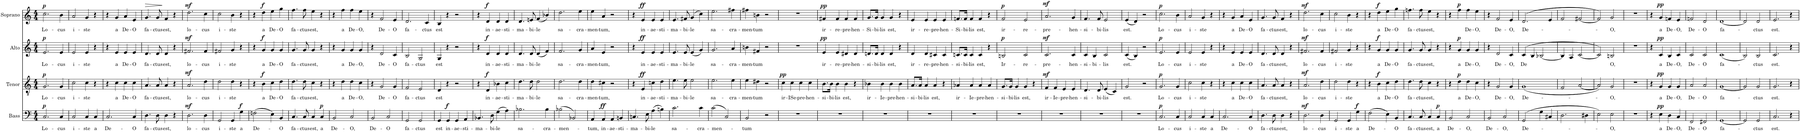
**kern	**text	**dynam	**kern	**text	**dynam	**kern	**text	**dynam	**kern	**text	**dynam
*part4	*part4	*part4	*part3	*part3	*part3	*part2	*part2	*part2	*part1	*part1	*part1
*staff4	*staff4	*staff4	*staff3	*staff3	*staff3	*staff2	*staff2	*staff2	*staff1	*staff1	*staff1
*I"Bass	*	*	*I"Tenor	*	*	*I"Alto	*	*	*I"Soprano	*	*
*clefF4	*	*	*clefGv2	*	*	*clefG2	*	*	*clefG2	*	*
*k[]	*	*	*k[]	*	*	*k[]	*	*	*k[]	*	*
*M4/4	*	*	*M4/4	*	*	*M4/4	*	*	*M4/4	*	*
=1	=1	=1	=1	=1	=1	=1	=1	=1	=1	=1	=1
!	!LO:LY:b	!LO:DY:a	!	!LO:LY:b	!LO:DY:a	!	!LO:LY:b	!LO:DY:a	!	!LO:LY:b	!LO:DY:a
2.C/	Lo-	p	2.G/	Lo-	p	2.e/	Lo-	p	2.cc\	Lo-	p
!	!LO:LY:b	!	!	!LO:LY:b	!	!	!LO:LY:b	!	!	!LO:LY:b	!
4C/	-cus	.	4G/	-cus	.	4e/	-cus	.	4b\	-cus	.
=2	=2	=2	=2	=2	=2	=2	=2	=2	=2	=2	=2
!	!LO:LY:b	!	!	!LO:LY:b	!	!	!LO:LY:b	!	!	!LO:LY:b	!
2C/	i-	.	2c\	i-	.	2e/	i-	.	2a/	i-	.
!	!LO:LY:b	!	!	!LO:LY:b	!	!	!LO:LY:b	!	!	!LO:LY:b	!
4C/	-ste	.	4c\	-ste	.	4e/	-ste	.	4g/	-ste	.
!	!LO:LY:b	!	!	!	!	!	!	!	!	!	!
4C/	a	.	4r	.	.	4r	.	.	4r	.	.
=3	=3	=3	=3	=3	=3	=3	=3	=3	=3	=3	=3
!	!LO:LY:b	!	!	!	!	!	!	!	!	!	!
2.C/	De-	.	4r	.	.	4r	.	.	4r	.	.
!	!	!	!	!LO:LY:b	!	!	!LO:LY:b	!	!	!LO:LY:b	!
.	.	.	4c\	a	.	4e/	a	.	4g/	a	.
!	!	!	!	!LO:LY:b	!	!	!LO:LY:b	!	!	!LO:LY:b	!
.	.	.	4c\	De-	.	4e/	De-	.	4a/	De-	.
!	!LO:LY:b	!	!	!LO:LY:b	!	!	!LO:LY:b	!	!	!LO:LY:b	!
4C/	-O	.	4c\	-O	.	4e/	-O	.	4e/	-O	.
=4	=4	=4	=4	=4	=4	=4	=4	=4	=4	=4	=4
!	!LO:LY:b	!	!	!LO:LY:b	!	!	!LO:LY:b	!	!	!LO:LY:b	!LO:HP:b
4.D\	fa-	.	4.A/	fa-	.	4.d/	fa-	.	4.g/	fa-	>
!	!LO:LY:b	!	!	!LO:LY:b	!	!	!LO:LY:b	!	!	!LO:LY:b	!
8D\	-ctus	.	8A/	-ctus	.	8d/	-ctus	.	8g/	-ctus	.
!	!LO:LY:b	!	!	!LO:LY:b	!	!	!LO:LY:b	!	!	!LO:LY:b	!
4D\	est,	.	4A/	est,	.	4d/	est,	.	4f/	est,	]
4r	.	.	4r	.	.	4r	.	.	4r	.	.
=5	=5	=5	=5	=5	=5	=5	=5	=5	=5	=5	=5
!	!LO:LY:b	!LO:DY:a	!	!LO:LY:b	!LO:DY:a	!	!LO:LY:b	!LO:DY:a	!	!LO:LY:b	!LO:DY:a
2.D\	lo-	mf	2.A/	lo-	mf	2.f#X/	lo-	mf	2.dd\	lo-	mf
!	!LO:LY:b	!	!	!LO:LY:b	!	!	!LO:LY:b	!	!	!LO:LY:b	!
4D\	-cus	.	4d\	-cus	.	4f#/	-cus	.	4cc\	-cus	.
=6	=6	=6	=6	=6	=6	=6	=6	=6	=6	=6	=6
!	!LO:LY:b	!	!	!LO:LY:b	!	!	!LO:LY:b	!	!	!LO:LY:b	!
2GG/	i-	.	2d\	i-	.	2f#X/	i-	.	2cc\	i-	.
!	!LO:LY:b	!	!	!LO:LY:b	!	!	!LO:LY:b	!	!	!LO:LY:b	!
4GG/	-ste	.	4d\	-ste	.	4g/	-ste	.	4b\	-ste	.
!	!LO:LY:b	!LO:DY:a	!	!	!	!	!	!	!	!	!
4G\	a	f	4r	.	.	4r	.	.	4r	.	.
=7	=7	=7	=7	=7	=7	=7	=7	=7	=7	=7	=7
!	!LO:LY:b	!	!	!	!	!	!	!	!	!	!
(>2Fn\	De-	.	4r	.	.	4r	.	.	4r	.	.
!	!	!	!	!LO:LY:b	!LO:DY:a	!	!LO:LY:b	!LO:DY:a	!	!LO:LY:b	!LO:DY:a
.	.	.	4B\	a	f	4g/	a	f	4dd\	a	f
!	!	!	!	!LO:LY:b	!	!	!LO:LY:b	!	!	!LO:LY:b	!
4E\)	.	.	4c\	De-	.	4g/	De-	.	4ee\	De-	.
!	!LO:LY:b	!	!	!LO:LY:b	!	!	!LO:LY:b	!	!	!LO:LY:b	!
4BB/	O	.	4d\	-O	.	4g/	-O	.	4gg\	-O	.
=8	=8	=8	=8	=8	=8	=8	=8	=8	=8	=8	=8
!	!LO:LY:b	!	!	!LO:LY:b	!	!	!LO:LY:b	!	!	!LO:LY:b	!
4.C/	fa-	.	4.d\	fa-	.	4.g/	fa-	.	4.ff\	fa-	.
!	!LO:LY:b	!	!	!LO:LY:b	!	!	!LO:LY:b	!	!	!LO:LY:b	!
8C/	-ctus	.	8d\	-ctus	.	8g/	-ctus	.	8ff\	-ctus	.
!	!LO:LY:b	!	!	!LO:LY:b	!	!	!LO:LY:b	!	!	!LO:LY:b	!
4C/	est,	.	4c\	est,	.	4g/	est,	.	4ee\	est,	.
!	!LO:LY:b	!LO:DY:a	!	!	!	!	!	!	!	!	!
4C/	a	p	4r	.	.	4r	.	.	4r	.	.
=9	=9	=9	=9	=9	=9	=9	=9	=9	=9	=9	=9
!	!LO:LY:b	!	!	!	!	!	!	!	!	!	!
2BB/	De-	.	4r	.	.	4r	.	.	4r	.	.
!	!	!	!	!LO:LY:b	!	!	!LO:LY:b	!	!	!LO:LY:b	!
.	.	.	4d\	a	.	4g/	a	.	4ff\	a	.
!	!LO:LY:b	!	!	!LO:LY:b	!	!	!LO:LY:b	!	!	!LO:LY:b	!
2C/	-O,	.	4d\	De-	.	4g/	De-	.	4ff\	De-	.
!	!	!	!	!LO:LY:b	!	!	!LO:LY:b	!	!	!LO:LY:b	!
.	.	.	4c\	-O,	.	4g/	-O,	.	4ee\	-O,	.
=10	=10	=10	=10	=10	=10	=10	=10	=10	=10	=10	=10
!	!LO:LY:b	!	!	!	!	!	!	!	!	!	!
2BB/	De-	.	4r	.	.	4r	.	.	4r	.	.
!	!	!	!	!LO:LY:b	!	!	!LO:LY:b	!	!	!LO:LY:b	!
.	.	.	2G/	De-	.	2d/	De-	.	2f/	De-	.
!	!LO:LY:b	!	!	!	!	!	!	!	!	!	!
2C/	-O	.	.	.	.	.	.	.	.	.	.
!	!	!	!	!LO:LY:b	!	!	!LO:LY:b	!	!	!LO:LY:b	!
.	.	.	4G/	-O	.	4c/	-O	.	4e/	-O	.
=11	=11	=11	=11	=11	=11	=11	=11	=11	=11	=11	=11
!	!LO:LY:b	!	!	!LO:LY:b	!	!	!LO:LY:b	!	!	!LO:LY:b	!
2GG/	fa-	.	2F/	fa-	.	2B/	fa-	.	2.d/	fa-	.
!	!LO:LY:b	!	!	!LO:LY:b	!	!	!LO:LY:b	!	!	!	!
2GG/	-ctus	.	2E/	-ctus	.	2G/	-ctus	.	.	.	.
!	!	!	!	!	!	!	!	!	!	!LO:LY:b	!
.	.	.	.	.	.	.	.	.	4c/	-ctus	.
=12	=12	=12	=12	=12	=12	=12	=12	=12	=12	=12	=12
!	!LO:LY:b	!	!	!LO:LY:b	!	!	!LO:LY:b	!	!	!LO:LY:b	!
4GG/	est	.	4D/	est	.	4G/	est	.	4B/	est	.
!	!LO:LY:b	!LO:DY:a	!	!	!	!	!	!	!	!	!
4GG/	in-	f	4r	.	.	4r	.	.	4r	.	.
!	!LO:LY:b	!	!	!	!	!	!	!	!	!	!
4GG/	-ae-	.	2r	.	.	2r	.	.	2r	.	.
!	!LO:LY:b	!	!	!	!	!	!	!	!	!	!
4AA/	-sti-	.	.	.	.	.	.	.	.	.	.
=13	=13	=13	=13	=13	=13	=13	=13	=13	=13	=13	=13
!	!LO:LY:b	!	!	!	!	!	!	!	!	!	!
4.BB-X/	-ma-	.	4r	.	.	4r	.	.	4r	.	.
!	!	!	!	!LO:LY:b	!LO:DY:a	!	!LO:LY:b	!LO:DY:a	!	!LO:LY:b	!LO:DY:a
.	.	.	4D/	in-	f	4d/	in-	f	4d/	in-	f
!	!LO:LY:b	!	!	!	!	!	!	!	!	!	!
8D\	-bi-	.	.	.	.	.	.	.	.	.	.
!	!LO:LY:b	!	!	!LO:LY:b	!	!	!LO:LY:b	!	!	!LO:LY:b	!
(>4G\	-le	.	4B-X\	-ae-	.	4d/	-ae-	.	4d/	-ae-	.
!	!	!	!	!LO:LY:b	!	!	!LO:LY:b	!	!	!LO:LY:b	!
4A\)	.	.	4c\	-sti-	.	4d/	-sti-	.	4d/	-sti-	.
=14	=14	=14	=14	=14	=14	=14	=14	=14	=14	=14	=14
!	!LO:LY:b	!	!	!LO:LY:b	!	!	!LO:LY:b	!	!	!LO:LY:b	!
2.B-X\	sa-	.	4.d\	-ma-	.	4.d/	-ma-	.	4.d/	-ma-	.
!	!	!	!	!LO:LY:b	!	!	!LO:LY:b	!	!	!LO:LY:b	!
.	.	.	8d\	-bi-	.	8d/	-bi-	.	8en/	-bi-	.
!	!	!	!	!LO:LY:b	!	!	!LO:LY:b	!	!	!LO:LY:b	!
.	.	.	2d\	-le	.	(<4d/	-le	.	(<4f/	-le	.
!	!LO:LY:b	!	!	!	!	!	!	!	!	!	!
4B-\	-cra-	.	.	.	.	4f/)	.	.	4b-X/)	.	.
=15	=15	=15	=15	=15	=15	=15	=15	=15	=15	=15	=15
!	!LO:LY:b	!	!	!LO:LY:b	!	!	!LO:LY:b	!	!	!LO:LY:b	!
(>2B-X\	-men-	.	2.d\	sa-	.	2.f/	sa-	.	2.dd\	sa-	.
2BB-X/)	.	.	.	.	.	.	.	.	.	.	.
!	!	!	!	!LO:LY:b	!	!	!LO:LY:b	!	!	!LO:LY:b	!
.	.	.	4d\	-cra-	.	4g/	-cra-	.	4ee\	-cra-	.
=16	=16	=16	=16	=16	=16	=16	=16	=16	=16	=16	=16
!	!LO:LY:b	!	!	!LO:LY:b	!	!	!LO:LY:b	!	!	!LO:LY:b	!
4AA/	tum,	.	4d\	-men-	.	4a/	-men-	.	4ee\	-men-	.
!	!LO:LY:b	!LO:DY:a	!	!LO:LY:b	!	!	!LO:LY:b	!	!	!LO:LY:b	!
4AA/	in-	ff	4c#X\	-tum,	.	4e/	-tum,	.	4a/	-tum,	.
!	!LO:LY:b	!	!	!	!	!	!	!	!	!	!
4AA/	-ae-	.	2r	.	.	2r	.	.	2r	.	.
!	!LO:LY:b	!	!	!	!	!	!	!	!	!	!
4BBn/	-sti-	.	.	.	.	.	.	.	.	.	.
=17	=17	=17	=17	=17	=17	=17	=17	=17	=17	=17	=17
!	!LO:LY:b	!	!	!	!	!	!	!	!	!	!
4.Cn/	-ma-	.	4r	.	.	4r	.	.	4r	.	.
!	!	!	!	!LO:LY:b	!LO:DY:a	!	!LO:LY:b	!LO:DY:a	!	!LO:LY:b	!LO:DY:a
.	.	.	4E/	in-	ff	4e/	in-	ff	4e/	in-	ff
!	!LO:LY:b	!	!	!	!	!	!	!	!	!	!
8E\	-bi-	.	.	.	.	.	.	.	.	.	.
!	!LO:LY:b	!	!	!LO:LY:b	!	!	!LO:LY:b	!	!	!LO:LY:b	!
(>4A\	-le	.	4cn\	-ae-	.	4e/	-ae-	.	4e/	-ae-	.
!	!	!	!	!LO:LY:b	!	!	!LO:LY:b	!	!	!LO:LY:b	!
4Bn\)	.	.	4d\	-sti-	.	4e/	-sti-	.	4e/	-sti-	.
=18	=18	=18	=18	=18	=18	=18	=18	=18	=18	=18	=18
!	!LO:LY:b	!	!	!LO:LY:b	!	!	!LO:LY:b	!	!	!LO:LY:b	!
2.c\	sa-	.	4.e\	-ma-	.	4.e/	-ma-	.	4.e/	-ma-	.
!	!	!	!	!LO:LY:b	!	!	!LO:LY:b	!	!	!LO:LY:b	!
.	.	.	8e\	-bi-	.	8e/	-bi-	.	8f#X/	-bi-	.
!	!	!	!	!LO:LY:b	!	!	!LO:LY:b	!	!	!LO:LY:b	!
.	.	.	2e\	-le	.	(<4e/	-le	.	(>4g/	-le	.
!	!LO:LY:b	!	!	!	!	!	!	!	!	!	!
4c\	-cra-	.	.	.	.	4g/)	.	.	4cc\)	.	.
=19	=19	=19	=19	=19	=19	=19	=19	=19	=19	=19	=19
!	!LO:LY:b	!	!	!LO:LY:b	!	!	!LO:LY:b	!	!	!LO:LY:b	!
(>2c\	-men-	.	2.e\	sa-	.	2.g/	sa-	.	2.ee\	sa-	.
2C/)	.	.	.	.	.	.	.	.	.	.	.
!	!	!	!	!LO:LY:b	!	!	!LO:LY:b	!	!	!LO:LY:b	!
.	.	.	4e\	-cra-	.	4a/	-cra-	.	4ff#X\	-cra-	.
=20	=20	=20	=20	=20	=20	=20	=20	=20	=20	=20	=20
!	!LO:LY:b	!	!	!LO:LY:b	!	!	!LO:LY:b	!	!	!LO:LY:b	!
2BB/	tum	.	4e\	-men-	.	4bn\	-men-	.	4ff#X\	-men-	.
!	!	!	!	!LO:LY:b	!	!	!LO:LY:b	!	!	!LO:LY:b	!
.	.	.	4d#X\	-tum	.	4f#X/	-tum	.	4bn\	-tum	.
2r	.	.	2r	.	.	2r	.	.	2r	.	.
=21	=21	=21	=21	=21	=21	=21	=21	=21	=21	=21	=21
!	!	!	!	!LO:LY:b	!LO:DY:a	!	!	!	!	!	!
1r	.	.	4c\	ir-	pp	1r	.	.	1r	.	.
!	!	!	!	!LO:LY:b	!	!	!	!	!	!	!
.	.	.	4c\	-ISe-	.	.	.	.	.	.	.
!	!	!	!	!LO:LY:b	!	!	!	!	!	!	!
.	.	.	4c\	-pre-	.	.	.	.	.	.	.
!	!	!	!	!LO:LY:b	!	!	!	!	!	!	!
.	.	.	4c\	-hen-	.	.	.	.	.	.	.
=22	=22	=22	=22	=22	=22	=22	=22	=22	=22	=22	=22
!	!	!	!	!LO:LY:b	!	!	!LO:LY:b	!LO:DY:a	!	!LO:LY:b	!LO:DY:a
1r	.	.	8.B\L	-si-	.	4e/	ir-	pp	4f#X/	ir-	pp
!	!	!	!	!LO:LY:b	!	!	!	!	!	!	!
.	.	.	16B\Jk	-bi-	.	.	.	.	.	.	.
!	!	!	!	!LO:LY:b	!	!	!LO:LY:b	!	!	!LO:LY:b	!
.	.	.	4B\	-lis	.	4e/	-re-	.	4f#/	-re-	.
!	!	!	!	!LO:LY:b	!	!	!LO:LY:b	!	!	!LO:LY:b	!
.	.	.	4B\	est,	.	4d#X/	-pre-	.	4f#/	-pre-	.
!	!	!	!	!	!	!	!LO:LY:b	!	!	!LO:LY:b	!
.	.	.	4r	.	.	4d#/	-hen-	.	4f#/	-hen-	.
=23	=23	=23	=23	=23	=23	=23	=23	=23	=23	=23	=23
!	!	!	!	!LO:LY:b	!	!	!LO:LY:b	!	!	!LO:LY:b	!
1r	.	.	4B-X\	ir-	.	8.dn/L	-si-	.	8.g/L	-Si-	.
!	!	!	!	!	!	!	!LO:LY:b	!	!	!LO:LY:b	!
.	.	.	.	.	.	16d/Jk	-bi-	.	16g/Jk	-bi-	.
!	!	!	!	!LO:LY:b	!	!	!LO:LY:b	!	!	!LO:LY:b	!
.	.	.	4B-\	-Ie-	.	4d/	-lis	.	4g/	-lis	.
!	!	!	!	!LO:LY:b	!	!	!LO:LY:b	!	!	!LO:LY:b	!
.	.	.	4B-\	-pre-	.	4d/	est,	.	4g/	est,	.
!	!	!	!	!LO:LY:b	!	!	!	!	!	!	!
.	.	.	4B-\	-hen-	.	4r	.	.	4r	.	.
=24	=24	=24	=24	=24	=24	=24	=24	=24	=24	=24	=24
!	!	!	!	!LO:LY:b	!	!	!LO:LY:b	!	!	!LO:LY:b	!
1r	.	.	8.A/L	-si-	.	4d/	ir-	.	4e/	ir-	.
!	!	!	!	!LO:LY:b	!	!	!	!	!	!	!
.	.	.	16A/Jk	-bi-	.	.	.	.	.	.	.
!	!	!	!	!LO:LY:b	!	!	!LO:LY:b	!	!	!LO:LY:b	!
.	.	.	4A/	-lis	.	4d/	-re-	.	4e/	-re-	.
!	!	!	!	!LO:LY:b	!	!	!LO:LY:b	!	!	!LO:LY:b	!
.	.	.	4A/	est,	.	4c#X/	-pre-	.	4e/	-pre-	.
!	!	!	!	!	!	!	!LO:LY:b	!	!	!LO:LY:b	!
.	.	.	4r	.	.	4c#/	-hen-	.	4e/	-hen-	.
=25	=25	=25	=25	=25	=25	=25	=25	=25	=25	=25	=25
!	!	!	!	!LO:LY:b	!	!	!LO:LY:b	!	!	!LO:LY:b	!
1r	.	.	4A-X/	ir-	.	8.cn/L	-si-	.	8.fn/L	-Si-	.
!	!	!	!	!	!	!	!LO:LY:b	!	!	!LO:LY:b	!
.	.	.	.	.	.	16c/Jk	-bi-	.	16f/Jk	-bi-	.
!	!	!	!	!LO:LY:b	!	!	!LO:LY:b	!	!	!LO:LY:b	!
.	.	.	4A-/	-Ie-	.	4c/	-lis	.	4f/	-lis	.
!	!	!	!	!LO:LY:b	!	!	!LO:LY:b	!	!	!LO:LY:b	!
.	.	.	4A-/	-pre-	.	4c/	est,	.	4f/	est,	.
!	!	!	!	!LO:LY:b	!	!	!	!	!	!	!
.	.	.	4A-/	-hen-	.	4r	.	.	4r	.	.
=26	=26	=26	=26	=26	=26	=26	=26	=26	=26	=26	=26
!	!	!	!	!LO:LY:b	!	!	!LO:LY:b	!LO:DY:a	!	!LO:LY:b	!LO:DY:a
1r	.	.	8.G/L	-si-	.	2Bn/	Ir-	p	2f/	ir-	p
!	!	!	!	!LO:LY:b	!	!	!	!	!	!	!
.	.	.	16G/Jk	-bi-	.	.	.	.	.	.	.
!	!	!	!	!LO:LY:b	!	!	!	!	!	!	!
.	.	.	4G/	-lis	.	.	.	.	.	.	.
!	!	!	!	!LO:LY:b	!	!	!LO:LY:b	!	!	!LO:LY:b	!
.	.	.	4G/	est,	.	2c/	-re-	.	2e/	-re-	.
.	.	.	4r	.	.	.	.	.	.	.	.
=27	=27	=27	=27	=27	=27	=27	=27	=27	=27	=27	=27
!	!	!	!	!LO:LY:b	!LO:DY:a	!	!LO:LY:b	!LO:DY:a	!	!LO:LY:b	!LO:DY:a
1r	.	.	4F/	ir-	mf	2.c/	-pre-	mf	2.a/	-pre-	mf
!	!	!	!	!LO:LY:b	!	!	!	!	!	!	!
.	.	.	4F/	-Ie-	.	.	.	.	.	.	.
!	!	!	!	!LO:LY:b	!	!	!	!	!	!	!
.	.	.	4E/	-pre-	.	.	.	.	.	.	.
!	!	!	!	!LO:LY:b	!	!	!LO:LY:b	!	!	!LO:LY:b	!
.	.	.	4E/	-hen-	.	4c/	-hen-	.	4g/	-hen-	.
=28	=28	=28	=28	=28	=28	=28	=28	=28	=28	=28	=28
!	!	!	!	!LO:LY:b	!	!	!LO:LY:b	!	!	!LO:LY:b	!
1r	.	.	4.D/	-si-	.	4c/	-si-	.	4.f/	-si-	.
!	!	!	!	!	!	!	!LO:LY:b	!	!	!	!
.	.	.	.	.	.	4B/	-bi-	.	.	.	.
!	!	!	!	!LO:LY:b	!	!	!	!	!	!LO:LY:b	!
.	.	.	8D/	-bi-	.	.	.	.	8f/	-bi-	.
!	!	!	!	!LO:LY:b	!	!	!LO:LY:b	!	!	!LO:LY:b	!
.	.	.	(<4E/	-lis	.	2c/	-lis	.	2e/	-lis	.
.	.	.	4C/)	.	.	.	.	.	.	.	.
=29	=29	=29	=29	=29	=29	=29	=29	=29	=29	=29	=29
!	!	!	!	!LO:LY:b	!	!	!LO:LY:b	!	!	!LO:LY:b	!
1r	.	.	2G/	est.	.	(<4c/	est.	.	(<4e/	est.	.
.	.	.	.	.	.	4B/)	.	.	4d/)	.	.
.	.	.	2r	.	.	2r	.	.	2r	.	.
=30	=30	=30	=30	=30	=30	=30	=30	=30	=30	=30	=30
!	!LO:LY:b	!LO:DY:a	!	!LO:LY:b	!LO:DY:a	!	!LO:LY:b	!LO:DY:a	!	!LO:LY:b	!LO:DY:a
2.C/	Lo-	p	2.G/	Lo-	p	2.e/	Lo-	p	2.cc\	Lo-	p
!	!LO:LY:b	!	!	!LO:LY:b	!	!	!LO:LY:b	!	!	!LO:LY:b	!
4C/	-cus	.	4G/	-cus	.	4e/	-cus	.	4b\	-cus	.
=31	=31	=31	=31	=31	=31	=31	=31	=31	=31	=31	=31
!	!LO:LY:b	!	!	!LO:LY:b	!	!	!LO:LY:b	!	!	!LO:LY:b	!
2C/	i-	.	2c\	i-	.	2e/	i-	.	2a/	i-	.
!	!LO:LY:b	!	!	!LO:LY:b	!	!	!LO:LY:b	!	!	!LO:LY:b	!
4C/	-ste	.	4c\	-ste	.	4e/	-ste	.	4g/	-ste	.
!	!LO:LY:b	!	!	!	!	!	!	!	!	!	!
4C/	a	.	4r	.	.	4r	.	.	4r	.	.
=32	=32	=32	=32	=32	=32	=32	=32	=32	=32	=32	=32
!	!LO:LY:b	!	!	!	!	!	!	!	!	!	!
2.C/	De-	.	4r	.	.	4r	.	.	4r	.	.
!	!	!	!	!LO:LY:b	!	!	!LO:LY:b	!	!	!LO:LY:b	!
.	.	.	4c\	a	.	4e/	a	.	4g/	a	.
!	!	!	!	!LO:LY:b	!	!	!LO:LY:b	!	!	!LO:LY:b	!
.	.	.	4c\	De-	.	4e/	De-	.	4a/	De-	.
!	!LO:LY:b	!	!	!LO:LY:b	!	!	!LO:LY:b	!	!	!LO:LY:b	!
4C/	-O	.	4c\	-O	.	4e/	-O	.	4e/	-O	.
=33	=33	=33	=33	=33	=33	=33	=33	=33	=33	=33	=33
!	!LO:LY:b	!	!	!LO:LY:b	!	!	!LO:LY:b	!	!	!LO:LY:b	!
4.D\	fa-	.	4.A/	fa-	.	4.d/	fa-	.	4.g/	fa-	.
!	!LO:LY:b	!	!	!LO:LY:b	!	!	!LO:LY:b	!	!	!LO:LY:b	!
8D\	-ctus	.	8A/	-ctus	.	8d/	-ctus	.	8g/	-ctus	.
!	!LO:LY:b	!	!	!LO:LY:b	!	!	!LO:LY:b	!	!	!LO:LY:b	!
4D\	est,	.	4A/	est,	.	4d/	est,	.	4f/	est,	.
4r	.	.	4r	.	.	4r	.	.	4r	.	.
=34	=34	=34	=34	=34	=34	=34	=34	=34	=34	=34	=34
!	!LO:LY:b	!LO:DY:a	!	!LO:LY:b	!LO:DY:a	!	!LO:LY:b	!LO:DY:a	!	!LO:LY:b	!LO:DY:a
2.D\	lo-	mf	2.A/	lo-	mf	2.f#X/	lo-	mf	2.dd\	lo-	mf
!	!LO:LY:b	!	!	!LO:LY:b	!	!	!LO:LY:b	!	!	!LO:LY:b	!
4D\	-cus	.	4d\	-cus	.	4f#/	-cus	.	4cc\	-cus	.
=35	=35	=35	=35	=35	=35	=35	=35	=35	=35	=35	=35
!	!LO:LY:b	!	!	!LO:LY:b	!	!	!LO:LY:b	!	!	!LO:LY:b	!
2GG/	i-	.	2d\	i-	.	2f#X/	i-	.	2cc\	i-	.
!	!LO:LY:b	!	!	!LO:LY:b	!	!	!LO:LY:b	!	!	!LO:LY:b	!
4GG/	-ste	.	4d\	-ste	.	4g/	-ste	.	4b\	-ste	.
!	!LO:LY:b	!LO:DY:a	!	!	!	!	!	!	!	!	!
4G\	a	f	4r	.	.	4r	.	.	4r	.	.
=36	=36	=36	=36	=36	=36	=36	=36	=36	=36	=36	=36
!	!LO:LY:b	!	!	!	!	!	!	!	!	!	!
(>2F\	De-	.	4r	.	.	4r	.	.	4r	.	.
!	!	!	!	!LO:LY:b	!LO:DY:a	!	!LO:LY:b	!LO:DY:a	!	!LO:LY:b	!LO:DY:a
.	.	.	4B\	a	f	4g/	a	f	4dd\	a	f
!	!	!	!	!LO:LY:b	!	!	!LO:LY:b	!	!	!LO:LY:b	!
4E\)	.	.	4c\	De-	.	4g/	De-	.	4ee\	De-	.
!	!LO:LY:b	!	!	!LO:LY:b	!	!	!LO:LY:b	!	!	!LO:LY:b	!
4BB/	O	.	4d\	-O	.	4g/	-O	.	4gg\	-O	.
=37	=37	=37	=37	=37	=37	=37	=37	=37	=37	=37	=37
!	!LO:LY:b	!	!	!LO:LY:b	!	!	!LO:LY:b	!	!	!LO:LY:b	!
4.C/	fa-	.	4.d\	fa-	.	4.g/	fa-	.	4.ffn\	fa-	.
!	!LO:LY:b	!	!	!LO:LY:b	!	!	!LO:LY:b	!	!	!LO:LY:b	!
8C/	-ctus	.	8d\	-ctus	.	8g/	-ctus	.	8ff\	-ctus	.
!	!LO:LY:b	!	!	!LO:LY:b	!	!	!LO:LY:b	!	!	!LO:LY:b	!
4C/	est,	.	4c\	est,	.	4g/	est,	.	4ee\	est,	.
!	!LO:LY:b	!LO:DY:a	!	!	!	!	!	!	!	!	!
4C/	a	p	4r	.	.	4r	.	.	4r	.	.
=38	=38	=38	=38	=38	=38	=38	=38	=38	=38	=38	=38
!	!LO:LY:b	!	!	!	!	!	!	!	!	!	!
2BB/	De-	.	4r	.	.	4r	.	.	4r	.	.
!	!	!	!	!LO:LY:b	!LO:DY:a	!	!LO:LY:b	!LO:DY:a	!	!	!LO:DY:a
.	.	.	4d\	a	p	4g/	a	p	4ff\	.	p
!	!LO:LY:b	!	!	!LO:LY:b	!	!	!LO:LY:b	!	!	!LO:LY:b	!
2C/	-O,	.	4d\	De-	.	4g/	De-	.	4ff\	De-	.
!	!	!	!	!LO:LY:b	!	!	!LO:LY:b	!	!	!LO:LY:b	!
.	.	.	4c\	-O,	.	4g/	-O,	.	4ee\	-O,	.
=39	=39	=39	=39	=39	=39	=39	=39	=39	=39	=39	=39
!	!LO:LY:b	!	!	!	!	!	!	!	!	!	!
2BB/	De-	.	4r	.	.	4r	.	.	4r	.	.
!	!	!	!	!LO:LY:b	!	!	!LO:LY:b	!	!	!LO:LY:b	!
.	.	.	2G/	De-	.	2d/	De-	.	2f/	De-	.
!	!LO:LY:b	!	!	!	!	!	!	!	!	!	!
2C/	-O,	.	.	.	.	.	.	.	.	.	.
!	!	!	!	!LO:LY:b	!	!	!LO:LY:b	!	!	!LO:LY:b	!
.	.	.	4G/	-O,	.	4c/	-O,	.	4e/	-O,	.
=40	=40	=40	=40	=40	=40	=40	=40	=40	=40	=40	=40
!	!LO:LY:b	!	!	!LO:LY:b	!	!	!LO:LY:b	!	!	!LO:LY:b	!
(>2GG/	De-	.	(<1G	De-	.	(>4c/	De	.	(>2.d/	De-	.
.	.	.	.	.	.	4B/	.	.	.	.	.
4G\	.	.	.	.	.	[2B-X/	.	.	.	.	.
4C#X/	.	.	.	.	.	.	.	.	4e/	.	.
=41	=41	=41	=41	=41	=41	=41	=41	=41	=41	=41	=41
2.D\	.	.	2F/	.	.	4B-/]	.	.	2f/	.	.
.	.	.	.	.	.	4A/	.	.	.	.	.
.	.	.	[2A/	.	.	[2c/	.	.	[2f#X/	.	.
4D#X\	.	.	.	.	.	.	.	.	.	.	.
=42	=42	=42	=42	=42	=42	=42	=42	=42	=42	=42	=42
2E\)	.	.	2A/])	.	.	2c/])	.	.	2f#/])	.	.
!	!LO:LY:b	!	!	!LO:LY:b	!	!	!LO:LY:b	!	!	!LO:LY:b	!
2E\	O,	.	2G/	O,	.	2Bn/	O,	.	2g/	O,	.
=43	=43	=43	=43	=43	=43	=43	=43	=43	=43	=43	=43
1r	.	.	1r	.	.	1r	.	.	1r	.	.
=44	=44	=44	=44	=44	=44	=44	=44	=44	=44	=44	=44
4r	.	.	4r	.	.	4r	.	.	4r	.	.
!	!LO:LY:b	!LO:DY:a	!	!LO:LY:b	!LO:DY:a	!	!LO:LY:b	!LO:DY:a	!	!LO:LY:b	!LO:DY:a
4E\	a	pp	4G/	a	pp	4c/	a	pp	4g/	a	pp
!	!LO:LY:b	!	!	!LO:LY:b	!	!	!LO:LY:b	!	!	!LO:LY:b	!
4D\	De-	.	4G/	De-	.	4B/	De-	.	4fn/	De-	.
!	!LO:LY:b	!	!	!LO:LY:b	!	!	!LO:LY:b	!	!	!LO:LY:b	!
4C/	-O,	.	4G/	-O,	.	4c/	-O,	.	4e/	-O,	.
=45	=45	=45	=45	=45	=45	=45	=45	=45	=45	=45	=45
!	!LO:LY:b	!	!	!LO:LY:b	!	!	!LO:LY:b	!	!	!LO:LY:b	!
2FF/	De-	.	2A/	De-	.	2c/	De-	.	2fn/	De-	.
!	!LO:LY:b	!	!	!LO:LY:b	!	!	!LO:LY:b	!	!	!LO:LY:b	!
2FF#X/	-O	.	2A/	-O	.	2c/	-O	.	2d/	-O	.
=46	=46	=46	=46	=46	=46	=46	=46	=46	=46	=46	=46
!	!LO:LY:b	!	!	!LO:LY:b	!	!	!LO:LY:b	!	!	!LO:LY:b	!
[1GG	fa-	.	[1G	fa-	.	(<1c	fa-	.	[1d	fa-	.
=47	=47	=47	=47	=47	=47	=47	=47	=47	=47	=47	=47
2GG/]	.	.	2G/]	.	.	2B/)	.	.	2d/]	.	.
!	!LO:LY:b	!	!	!LO:LY:b	!	!	!LO:LY:b	!	!	!LO:LY:b	!
2GG/	ctus	.	2G/	ctus	.	2B/	ctus	.	2d/	ctus	.
=48	=48	=48	=48	=48	=48	=48	=48	=48	=48	=48	=48
!	!LO:LY:b	!	!	!LO:LY:b	!	!	!LO:LY:b	!	!	!LO:LY:b	!
2.C/	est.	.	2.G/	est.	.	2.c/	est.	.	2.e/	est.	.
4r	.	.	4r	.	.	4r	.	.	4r	.	.
=	=	=	=	=	=	=	=	=	=	=	=
*-	*-	*-	*-	*-	*-	*-	*-	*-	*-	*-	*-
